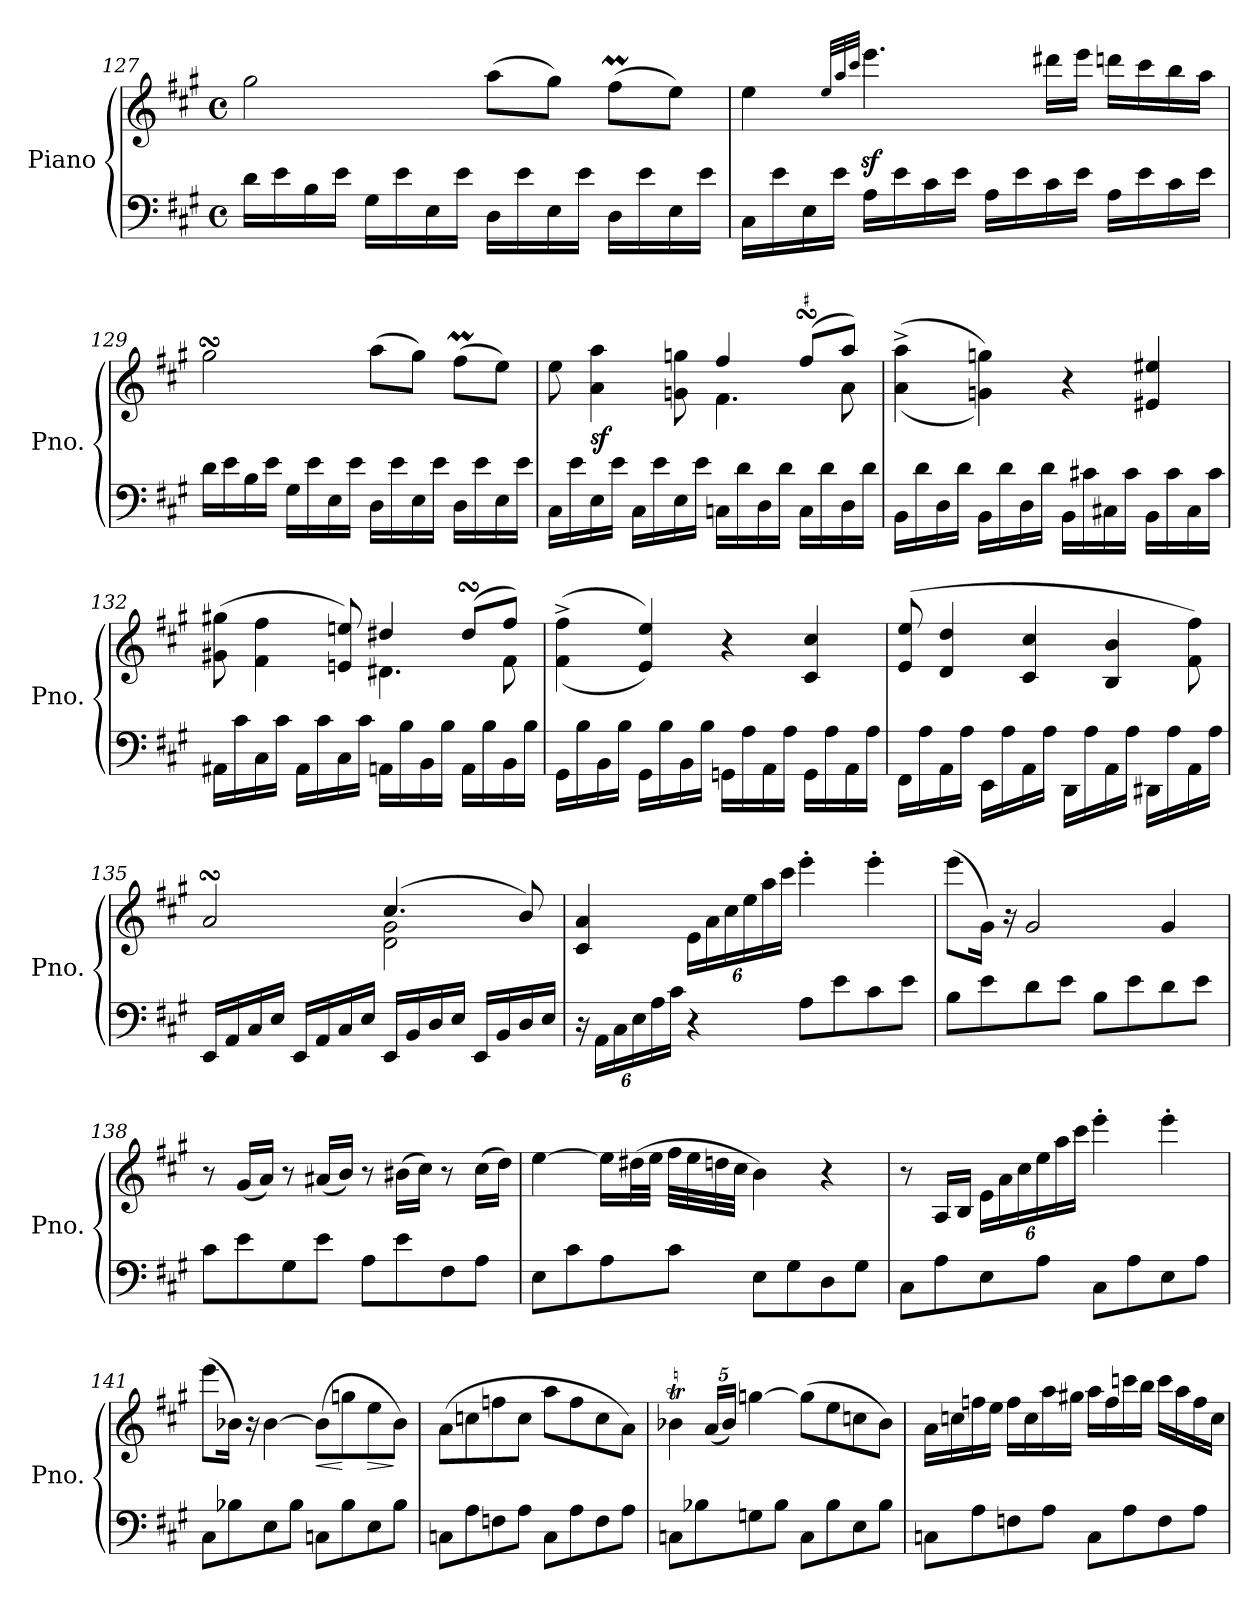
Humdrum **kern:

**kern	**kern	**dynam
*part1	*part1	*part1
*staff2	*staff1	*staff1/2
*I"Piano	*	*
*I'Pno.	*	*
!!LO:LB:g=z
*clefF4	*clefG2	*
*k[f#c#g#]	*k[f#c#g#]	*
*A:	*A:	*
*M4/4	*M4/4	*
*met(c)	*met(c)	*
=127	=127	=127
16d\LL	2gg#\	.
16e\	.	.
16B\	.	.
16e\JJ	.	.
16G#\LL	.	.
16e\	.	.
16E\	.	.
16e\JJ	.	.
16D\LL	(>8aa\L	.
16e\	.	.
16E\	8gg#\J)	.
16e\JJ	.	.
16D\LL	(>8ff#M\L	.
16e\	.	.
16E\	8ee\J)	.
16e\JJ	.	.
=128	=128	=128
16C#\LL	4ee\	.
16e\	.	.
16E\	.	.
16e\JJ	.	.
.	32qee/LLL	.
.	32qaa/	.
.	32qccc#/JJJ	.
16A\LL	4.eeez<\	.
16e\	.	.
16c#\	.	.
16e\JJ	.	.
16A\LL	.	.
16e\	.	.
16c#\	16ddd#X\LL	.
16e\JJ	16eee\JJ	.
16A\LL	16dddn\LL	.
16e\	16ccc#\	.
16c#\	16bb\	.
16e\JJ	16aa\JJ	.
!!LO:LB:g=z
=129	=129	=129
16d\LL	2gg#sSsS\	.
16e\	.	.
16B\	.	.
16e\JJ	.	.
16G#\LL	.	.
16e\	.	.
16E\	.	.
16e\JJ	.	.
16D\LL	(>8aa\L	.
16e\	.	.
16E\	8gg#\J)	.
16e\JJ	.	.
16D\LL	(>8ff#M\L	.
16e\	.	.
16E\	8ee\J)	.
16e\JJ	.	.
=130	=130	=130
*	*^	*
16C#\LL	8ee\	2ryy	.
16e\	.	.	.
!	!	!	!LO:DY:b
16E\	4a\ 4aa\	.	sf
16e\JJ	.	.	.
16C#\LL	.	.	.
16e\	.	.	.
16E\	8gn\ 8ggn\	.	.
16e\JJ	.	.	.
16Cn\LL	4ff#/	4.f#\	.
16d\	.	.	.
16D\	.	.	.
16d\JJ	.	.	.
16C\LL	(>8ff#sSSS/L	.	.
16d\	.	.	.
16D\	8aa/J)	8a\	.
16d\JJ	.	.	.
*	*v	*v	*
!!LO:LB:g=z
=131	=131	=131
16BB\LL	(>(>4a\^ 4aa\^	.
16d\	.	.
16D\	.	.
16d\JJ	.	.
16BB\LL	4gn\ 4ggn\))	.
16d\	.	.
16D\	.	.
16d\JJ	.	.
16BB\LL	4r	.
16c#X\	.	.
16C#X\	.	.
16c#\JJ	.	.
16BB\LL	4e#X/ 4ee#X/	.
16c#\	.	.
16C#\	.	.
16c#\JJ	.	.
=132	=132	=132
*	*^	*
16AA#X\LL	(>8g#X\ 8gg#X\	2ryy	.
16c#\	.	.	.
16C#\	4f#\ 4ff#\	.	.
16c#\JJ	.	.	.
16AA#\LL	.	.	.
16c#\	.	.	.
16C#\	8en/ 8een/)	.	.
16c#\JJ	.	.	.
16AAn\LL	4dd#X/	4.d#X\	.
16B\	.	.	.
16BB\	.	.	.
16B\JJ	.	.	.
16AA\LL	(>8dd#sSsS/L	.	.
16B\	.	.	.
16BB\	8ff#/J)	8f#\	.
16B\JJ	.	.	.
*	*v	*v	*
!!LO:LB:g=z
=133	=133	=133
16GG#\LL	(>(>4f#\^ 4ff#\^	.
16B\	.	.
16BB\	.	.
16B\JJ	.	.
16GG#\LL	4e/ 4ee/))	.
16B\	.	.
16BB\	.	.
16B\JJ	.	.
16GGn\LL	4r	.
16A\	.	.
16AA\	.	.
16A\JJ	.	.
16GG\LL	4c#/ 4cc#/	.
16A\	.	.
16AA\	.	.
16A\JJ	.	.
=134	=134	=134
16FF#\LL	(>8e/ 8ee/	.
16A\	.	.
16AA\	4d/ 4dd/	.
16A\JJ	.	.
16EE\LL	.	.
16A\	.	.
16AA\	4c#/ 4cc#/	.
16A\JJ	.	.
16DD\LL	.	.
16A\	.	.
16AA\	4B/ 4b/	.
16A\JJ	.	.
16DD#X\LL	.	.
16A\	.	.
16AA\	8f#\ 8ff#\)	.
16A\JJ	.	.
!!LO:PB:g=z
=135	=135	=135
*	*^	*
16EE/LL	2asSSs/	2ryy	.
16AA/	.	.	.
16C#/	.	.	.
16E/JJ	.	.	.
16EE/LL	.	.	.
16AA/	.	.	.
16C#/	.	.	.
16E/JJ	.	.	.
16EE/LL	(>4.cc#/	2d\ 2g#\	.
16BB/	.	.	.
16D/	.	.	.
16E/JJ	.	.	.
16EE/LL	.	.	.
16BB/	.	.	.
16D/	8b/)	.	.
16E/JJ	.	.	.
*	*v	*v	*
=136	=136	=136
*Xbrackettup	*	*
24r	4c#/ 4a/	.
24AA\LL	.	.
24C#\	.	.
24E\	.	.
24A\	.	.
24c#\JJ	.	.
*	*Xbrackettup	*
4r	24e\LL	.
.	24a\	.
.	24cc#\	.
.	24ee\	.
.	24aa\	.
.	24ccc#\JJ	.
8A\L	4eee'\	.
8e\	.	.
8c#\	4eee'\	.
8e\J	.	.
=137	=137	=137
8B\L	(>8eee\L	.
8e\	16g#\Jk)	.
.	16r	.
8d\	2g#/	.
8e\J	.	.
8B\L	.	.
8e\	.	.
8d\	4g#/	.
8e\J	.	.
!!LO:LB:g=z
=138	=138	=138
8c#\L	8r	.
8e\	(<16g#/LL	.
.	16a/JJ)	.
8G#\	8r	.
8e\J	(<16a#X/LL	.
.	16b/JJ)	.
8A\L	8r	.
8e\	(>16b#X\LL	.
.	16cc#\JJ)	.
8F#\	8r	.
8A\J	(>16cc#\LL	.
.	16dd\JJ)	.
=139	=139	=139
8E\L	[4ee\	.
8c#\	.	.
8A\	16ee\LL]	.
.	(>32dd#X\L	.
.	32ee\JJJ	.
8c#\J	32ff#\LLL	.
.	32ee\	.
.	32ddn\	.
.	32cc#\JJJ	.
8E\L	4b\)	.
8G#\	.	.
8D\	4r	.
8G#\J	.	.
=140	=140	=140
8C#\L	8r	.
8A\	16A/LL	.
.	16B/JJ	.
8E\	24e\LL	.
.	24a\	.
.	24cc#\	.
8A\J	24ee\	.
.	24aa\	.
.	24ccc#\JJ	.
8C#\L	4eee'\	.
8A\	.	.
8E\	4eee'\	.
8A\J	.	.
!!LO:LB:g=z
=141	=141	=141
8C#\L	(>8eee\L	.
8B-X\	16b-X\Jk)	.
.	16r	.
8E\	[4b-\	.
8B-\J	.	.
!	!	!LO:HP:b
8Cn\L	(>8b-\L]	<
8B-\	8ggn\	[
!	!	!LO:HP:b
8E\	8ee\	>
8B-\J	8b-\J)	]
=142	=142	=142
8Cn\L	(>8a\L	.
8A\	8ccn\	.
8Fn\	8ffn\	.
8A\J	8cc\J	.
8C\L	8aa\L	.
8A\	8ff\	.
8F\	8cc\	.
8A\J	8a\J)	.
=143	=143	=143
*	*^	*
8Cn\L	4b-XT\	10.ryy	.
8B-X\	.	.	.
*	*	*Xtuplet	*
.	.	(>20a/LL	.
.	.	20b-/JJ)	.
8Gn\	[4ggn\	2.ryy	.
8B-\J	.	.	.
8C\L	(<8gg\L]	.	.
8B-\	8ee\	.	.
8E\	8ccn\	.	.
8B-\J	8b-\J)	.	.
*	*v	*v	*
!!LO:LB:g=z
=144	=144	=144
8Cn\L	16a\LL	.
.	16ccn\	.
8A\	16ffn\	.
.	16ee\JJ	.
8Fn\	16ff\LL	.
.	16cc\	.
8A\J	16aa\	.
.	16gg#X\JJ	.
8C\L	16aa\LL	.
.	16ff\	.
8A\	16cccn\	.
.	16bb\JJ	.
8F\	16ccc\LL	.
.	16aa\	.
8A\J	16ff\	.
.	16cc\JJ	.
=	=	=
*-	*-	*-
